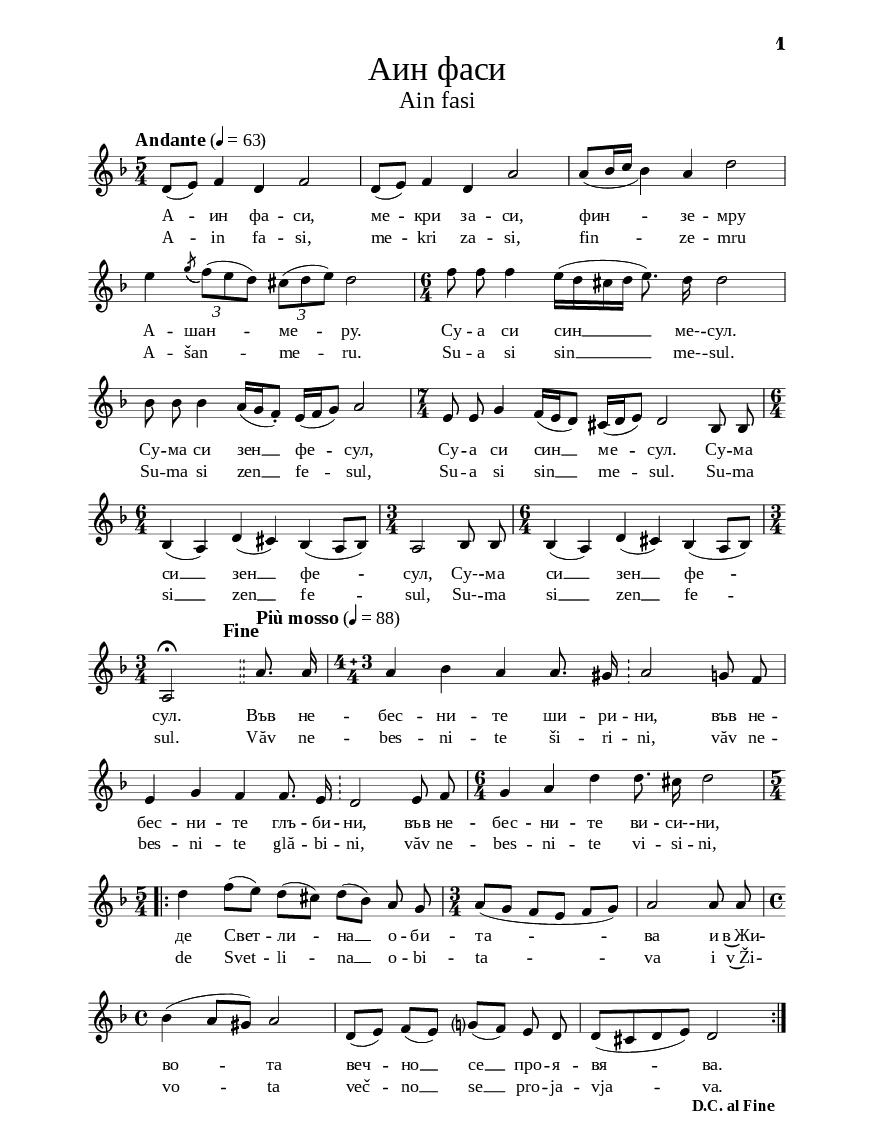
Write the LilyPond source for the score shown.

\version "2.24.3"

% include paper part and global functions
\include "include/globals.ily"

\bookpart {
  \label #'ref135
  \tocItem \markup "Аин фаси – Ain fasi"
  \include "include/bookpart-paper.ily"
  \score {
    \include "include/score-layout.ily"

    \new Voice \relative c' {
      \clef treble
      \key d \minor
      \override Staff.BarLine.gap = 0.5

      \time 5/4
      \tempoFunc "Andante" 4 "63"
      \autoBeamOff
      d8 ( [ e8 ) ]
      f4  d4  f2 | % 2
      d8 ( [  e8 ) ]  f4  d4  a'2
      | % 3
      \stemUp \slurDown a8 ( [ bes16 c16 ] \stemNeutral \slurNeutral bes4
      )  a4 d2 \break | % 4
      e4
      \times 2/3  {
        \once \omit TupletBracket
        \acciaccatura {  g8*3/2 ( } f8 ) ( [
        e8 d8 ) ]
      }

      \times 2/3  {
        cis8 ( [ d8 e8 ) ]
      }
      d2 | % 5
      \time 6/4  | % 5
      f8  f8  f4 e16 ( [
      d16 cis16 d16 ] e8.
      )  d16 d2 \break | % 6
      bes8  bes8  bes4  a16 ( [
      g16  f8 ) -. ]  e16 ( [  f16
      g8 ) ]  a2 | % 7
      \time 7/4  | % 7
      e8  e8   g4  f16 ( [  e16
      d8 ) ]  cis16 ( [  d16  e8 ) ]
      d2  bes8  bes8  \break | % 8
      \time 6/4  | % 8
      bes4 (  a4 )  d4 (  cis4 )
      bes4 (  a8 [  bes8 ) ] | % 9
      \time 3/4  | % 9
      a2  bes8   bes8  |
      \time 6/4  |
      bes4 (  a4 )  d4 (  cis4 )
      bes4 (  a8 [  bes8 ) ] \break | % 11
      \time 3/4  | % 11
      \tempo "                   Fine" a2 ^\fermata \bar "!!"
      \tempoFunc "Più mosso" 4 "88" a'8. a16 | % 12
      \compoundMeter #'((4 3 4 ))  | % 12
      a4 bes4  a4  a8.   gis16 \bar "!"
      a2  g8  f8 | \break % 13
      e4  g4  f4  f8. e16 % 14
      \bar "!" d2  e8 f8 | % 15
      \time 6/4 % 15
      g4  a4 d4 d8.
      cis16
      d2 | \bar ".|:-|"
      \time 5/4  | % 16
      d4 f8 ( [ e8 ) ]
      d8 ( [ cis8 ) ] d8 [(bes8)] a8 g8 | % 17
      \time 3/4  | % 17
      a8 ( [  g8 ]  f8 [  e8 ]
      f8 [  g8 ) ] | % 18
      a2  a8 a8 \break | % 19

      \time 4/4  | % 19
      bes4 (  a8 [  gis8 ) ]  a2 |
      d,8 ( [  e8 ) ]  f8 ( [  e8 ) ]
      g?8 [( f8 )]  e8  d8 | % 21
      d8 ( [  cis8  d8  e8 ) ]
      d2
      \bar ":|."

    }


    \addlyrics {
      A -- ин фа -- си, ме -- кри за --
      си, фин --   зе -- мру А -- шан
      --    ме --  ру. Су
      -- а си син __      "ме-" --
      сул. Су -- ма си зен __    фе
      --  сул, Су -- а си син __
      ме --  сул. Су -- ма си __
      зен __  фе --  сул, "Су-" --
      ма си __  зен __  фе  --
      сул. Във не -- бес -- ни -- те ши --
      ри -- ни, във не -- бес -- ни -- те
      глъ -- би -- ни, във не -- бес -- ни
      -- те ви -- "си-" -- ни, де Свет --
      ли -- на __  о -- би -- та --
      ва и в~Жи -- во
      --  та веч -- но __   се __
      про -- я -- вя --   ва.
    }
    \addlyrics {
      A -- in fa -- si, me -- kri za --
      si, fin --   ze -- mru A -- šan
      --    me --  ru. Su
      -- a si sin __     "me-" --
      sul. Su -- ma si zen __   fe
      --  sul, Su -- a si sin __
      me --  sul. Su -- ma si __
      zen __  fe --  sul, "Su-" --
      ma si __  zen __  fe  --
      sul. Văv ne -- bes -- ni -- te ši --
      ri -- ni, văv ne -- bes -- ni -- te
      glă -- bi -- ni, văv ne -- bes -- ni
      -- te vi -- si -- ni, de Svet --
      li -- na __  o -- bi -- ta --
      va i v~Ži -- vo
      --  ta več -- no __  se __
      pro -- ja -- vja --   va.
    }

    \header {
      title = \titleFunc "Аин фаси" "Ain fasi"
    }

    \midi{}

  } % score

  \markup \dc-two "D.C. al Fine"""

  \pageBreak


  % include foreign translation(s) of the song
  \version "2.24.3"

\markup \fill-line { \fontsize #deTitleFontSize "Ain fasi" }
\markup \null
\markup \null
\markup \fontsize #deCoupletFontSize {
  \hspace #16
  \override #`(baseline-skip . ,deCoupletBaselineSkip)

  \column {



    \line { " " Ain fasi, mekri zаsi, }
    \line { " " finzemru Ašan meru. }
    \line { " " Sua si sin mesul.}
    \line { " " Suma si zen fesul,}
    \line { " " Sua si sin mesul. }
    \line { " " Suma si zen  fesul, }
    \line { " "  Suma si  zen  fesul. }

    \line { " "}
    \line { " "In den himmlischen Weiten,}

    \line { " "in den himmlischen Tiefen,}

    \line { " "in den himmlischen Höhen,}

    \line { " "dort, wo das Licht wohnt}

    \line { " "und sich immerdar im Leben äußert. }


  }
}


} % bookpart
